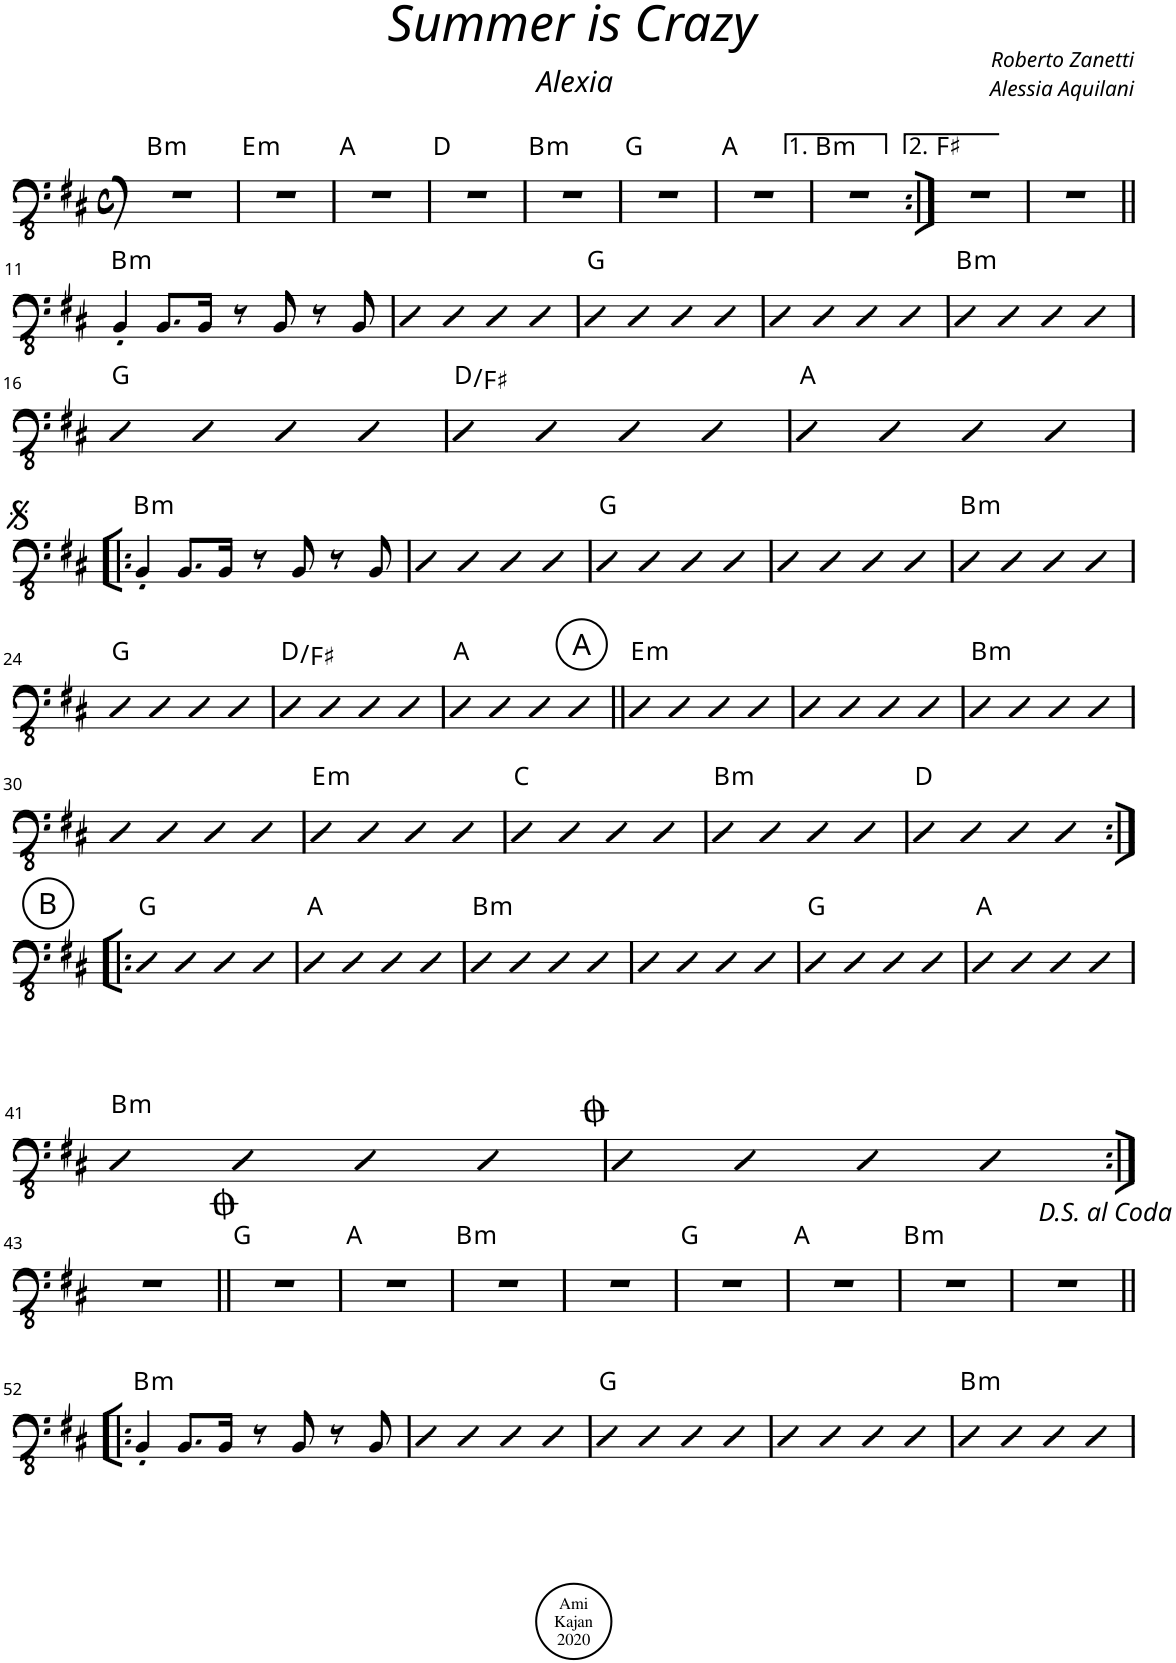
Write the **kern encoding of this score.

**kern	**harte
*part1	*part1
*staff1	*
*I"Acoustic Bass	*
*I'Bass	*
*clefFv4	*
*k[f#c#]	*
*M4/4	*
*met(c)	*
=1	=1
!	!LO:H:kt=m
1r	B:min
=2	=2
!	!LO:H:kt=m
1r	E:min
=3	=3
1r	A:maj
=4	=4
1r	D:maj
=5	=5
!	!LO:H:kt=m
1r	B:min
=6	=6
1r	G:maj
=7	=7
1r	A:maj
=8	=8
!	!LO:H:kt=m
1r	B:min
=9:|!	=9:|!
1r	F#:maj
=10	=10
1r	.
!!LO:LB:g=z
=11||	=11||
!	!LO:H:kt=m
4BBB'/	B:min
8.BBB/L	.
16BBB/Jk	.
8r	.
8BBB/	.
8r	.
8BBB/	.
=12	=12
4DD	.
4DD	.
4DD	.
4DD	.
=13	=13
4DD	G:maj
4DD	.
4DD	.
4DD	.
=14	=14
4DD	.
4DD	.
4DD	.
4DD	.
=15	=15
!	!LO:H:kt=m
4DD	B:min
4DD	.
4DD	.
4DD	.
!!LO:LB:g=z
=16	=16
4DD	G:maj
4DD	.
4DD	.
4DD	.
=17	=17
4DD	D:maj/3
4DD	.
4DD	.
4DD	.
=18	=18
4DD	A:maj
4DD	.
4DD	.
4DD	.
!!LO:LB:g=z
=19!|:	=19!|:
!	!LO:H:kt=m
4BBB'/	B:min
8.BBB/L	.
16BBB/Jk	.
8r	.
8BBB/	.
8r	.
8BBB/	.
=20	=20
4DD	.
4DD	.
4DD	.
4DD	.
=21	=21
4DD	G:maj
4DD	.
4DD	.
4DD	.
=22	=22
4DD	.
4DD	.
4DD	.
4DD	.
=23	=23
!	!LO:H:kt=m
4DD	B:min
4DD	.
4DD	.
4DD	.
!!LO:LB:g=z
=24	=24
4DD	G:maj
4DD	.
4DD	.
4DD	.
=25	=25
4DD	D:maj/3
4DD	.
4DD	.
4DD	.
=26	=26
4DD	A:maj
4DD	.
4DD	.
4DD	.
!!LO:REH:place=s1:a:cj:enc=circle:fs=14:t=A
=27||	=27||
!	!LO:H:kt=m
4DD	E:min
4DD	.
4DD	.
4DD	.
=28	=28
4DD	.
4DD	.
4DD	.
4DD	.
=29	=29
!	!LO:H:kt=m
4DD	B:min
4DD	.
4DD	.
4DD	.
!!LO:LB:g=z
=30	=30
4DD	.
4DD	.
4DD	.
4DD	.
=31	=31
!	!LO:H:kt=m
4DD	E:min
4DD	.
4DD	.
4DD	.
=32	=32
4DD	C:maj
4DD	.
4DD	.
4DD	.
=33	=33
!	!LO:H:kt=m
4DD	B:min
4DD	.
4DD	.
4DD	.
=34	=34
4DD	D:maj
4DD	.
4DD	.
4DD	.
!!LO:LB:g=z
!!LO:REH:place=s1:a:cj:enc=circle:fs=14:t=B
=35:|!|:	=35:|!|:
4DD	G:maj
4DD	.
4DD	.
4DD	.
=36	=36
4DD	A:maj
4DD	.
4DD	.
4DD	.
=37	=37
!	!LO:H:kt=m
4DD	B:min
4DD	.
4DD	.
4DD	.
=38	=38
4DD	.
4DD	.
4DD	.
4DD	.
=39	=39
4DD	G:maj
4DD	.
4DD	.
4DD	.
=40	=40
4DD	A:maj
4DD	.
4DD	.
4DD	.
!!LO:LB:g=z
=41	=41
!	!LO:H:kt=m
4DD	B:min
4DD	.
4DD	.
4DD	.
=42	=42
4DD	.
4DD	.
4DD	.
4DD	.
!!LO:LB:g=z
=43:|!	=43:|!
1r	.
=44||	=44||
1r	G:maj
=45	=45
1r	A:maj
=46	=46
!	!LO:H:kt=m
1r	B:min
=47	=47
1r	.
=48	=48
1r	G:maj
=49	=49
1r	A:maj
=50	=50
!	!LO:H:kt=m
1r	B:min
=51	=51
1r	.
!!LO:LB:g=z
=52!|:	=52!|:
!	!LO:H:kt=m
4BBB'/	B:min
8.BBB/L	.
16BBB/Jk	.
8r	.
8BBB/	.
8r	.
8BBB/	.
=53	=53
4DD	.
4DD	.
4DD	.
4DD	.
=54	=54
4DD	G:maj
4DD	.
4DD	.
4DD	.
=55	=55
4DD	.
4DD	.
4DD	.
4DD	.
=56	=56
!	!LO:H:kt=m
4DD	B:min
4DD	.
4DD	.
4DD	.
=	=
*-	*-
